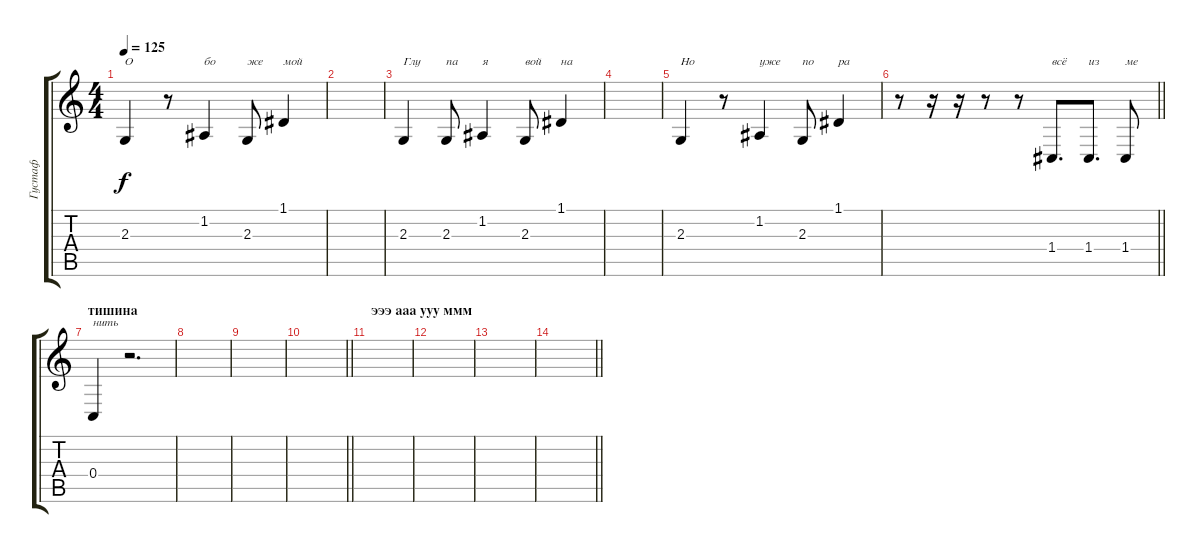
\track ("Густаф" "Густаф") {instrument tenorsax}
\staff {score tabs}
\tuning (D4 A3 F3 C3 G2 C2) {hide}
\ts (4 4)
\tempo 125
\clef g2
\ks c
2.3.4{txt "О" dy f} r.8 1.2.4{txt "бо"} 2.3.8{txt "же"} 1.1.4{txt "мой"} |
|
2.3.4{txt "Глу"} 2.3.8{txt "па"} 1.2.4{txt "я"} 2.3.8{txt "вой"} 1.1.4{txt "на"} |
|
2.3.4{txt "Но"} r.8 1.2.4{txt "уже"} 2.3.8{txt "по"} 1.1.4{txt "ра"} |
\barLineRight lightlight
r.8 r.16 r.16 r.8 r.8 1.4.8{d txt "всё"} 1.4.8{d txt "из"} 1.4.8{txt "ме"} |
\section ("" "тишина")
0.4.4{txt "нить"} r.2{d} |
|
|
\barLineRight lightlight
|
\section ("" "эээ ааа ууу ммм")
|
|
|
\barLineRight lightlight
